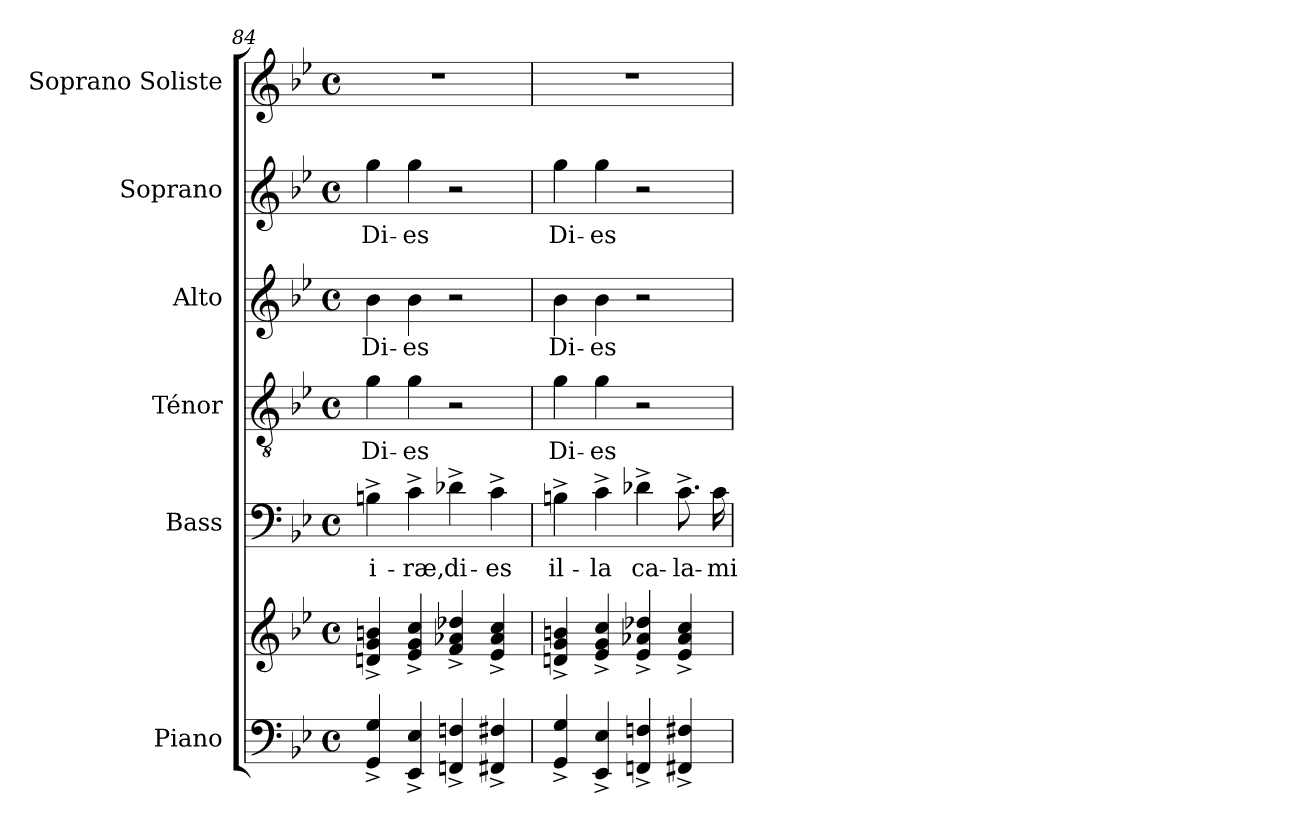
**kern	**kern	**kern	**text	**kern	**text	**kern	**text	**kern	**text	**kern
*part6	*part6	*part5	*part5	*part4	*part4	*part3	*part3	*part2	*part2	*part1
*staff7	*staff6	*staff5	*staff5	*staff4	*staff4	*staff3	*staff3	*staff2	*staff2	*staff1
*I"Piano	*	*I"Bass	*	*I"Ténor	*	*I"Alto	*	*I"Soprano	*	*I"Soprano Soliste
*I'Pno.	*	*I'B.	*	*I'T.	*	*I'A.	*	*I'S.	*	*
*clefF4	*clefG2	*clefF4	*	*clefGv2	*	*clefG2	*	*clefG2	*	*clefG2
*	*	*	*	*	*	*ITrd2c3	*	*	*	*
*k[b-e-]	*k[b-e-]	*k[b-e-]	*	*k[b-e-]	*	*k[f#]	*	*k[b-e-]	*	*k[b-e-]
*M4/4	*M4/4	*M4/4	*	*M4/4	*	*M4/4	*	*M4/4	*	*M4/4
*met(c)	*met(c)	*met(c)	*	*met(c)	*	*met(c)	*	*met(c)	*	*met(c)
=84	=84	=84	=84	=84	=84	=84	=84	=84	=84	=84
4GG/^ 4G/^	4dn/^ 4g/^ 4bn/^	4Bn^\	i-	4g\	Di-	4gi\	Di-	4gg\	Di-	1r
4EE-/^ 4E-/^	4e-/^ 4g/^ 4cc/^	4c^\	-ræ,	4g\	-es	4gi\	-es	4gg\	-es	.
4FFn/^ 4Fn/^	4f/^ 4a-X/^ 4dd-X/^	4d-X^\	di-	2r	.	2r	.	2r	.	.
4FF#X/^ 4F#X/^	4e-/^ 4a-/^ 4cc/^	4c^\	-es	.	.	.	.	.	.	.
=85	=85	=85	=85	=85	=85	=85	=85	=85	=85	=85
4GG/^ 4G/^	4dn/^ 4g/^ 4bn/^	4Bn^\	il-	4g\	Di-	4gi\	Di-	4gg\	Di-	1r
4EE-/^ 4E-/^	4e-/^ 4g/^ 4cc/^	4c^\	-la	4g\	-es	4gi\	-es	4gg\	-es	.
4FFn/^ 4Fn/^	4e-/^ 4a-X/^ 4dd-X/^	4d-X^\	ca-	2r	.	2r	.	2r	.	.
4FF#X/^ 4F#X/^	4e-/^ 4a-/^ 4cc/^	8.c^\	-la-	.	.	.	.	.	.	.
.	.	16c\	-mi-	.	.	.	.	.	.	.
=	=	=	=	=	=	=	=	=	=	=
*-	*-	*-	*-	*-	*-	*-	*-	*-	*-	*-
